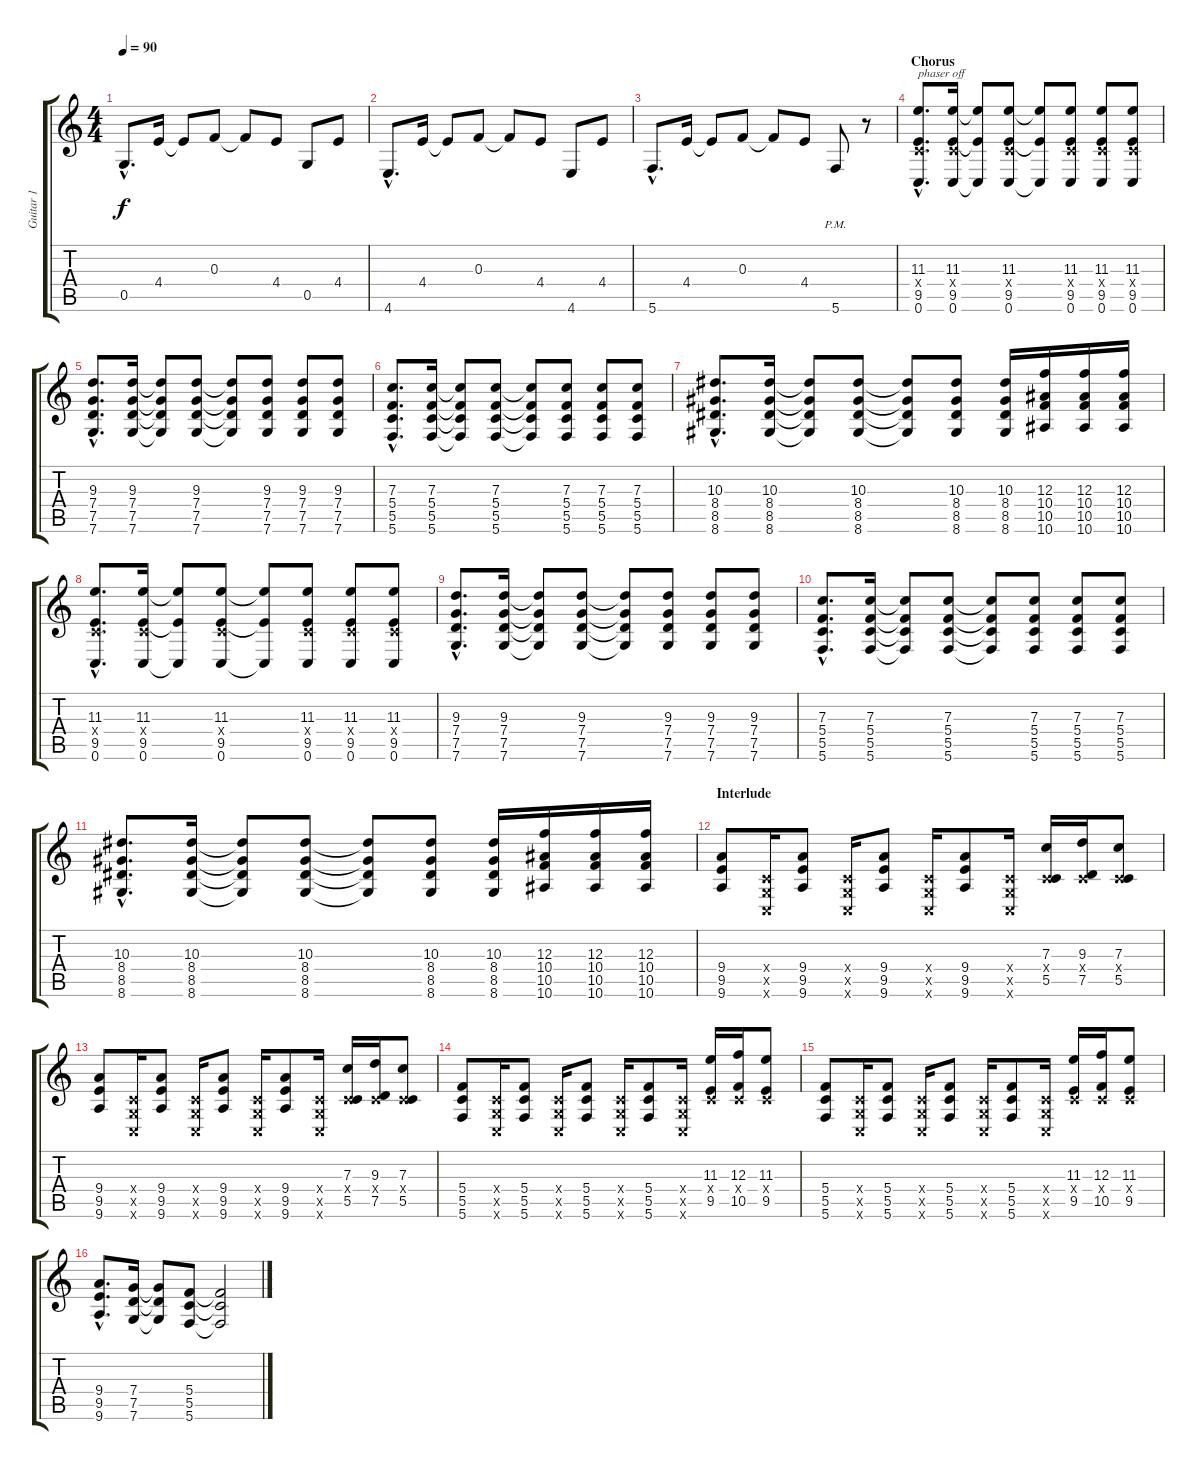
\track ("Guitar 1" "Guitar 1") {instrument distortionguitar}
\staff {score tabs}
\tuning (D4 A3 F3 C3 G2 C2) {hide}
\ts (4 4)
\tempo 90
\clef g2
\ks c
0.5{hac}.8{d dy f} 4.4.16 4.4{t}.8 0.3.8 0.3{t}.8 4.4.8 0.5.8 4.4.8 |
4.6{hac}.8{d} 4.4.16 4.4{t}.8 0.3.8 0.3{t}.8 4.4.8 4.6.8 4.4.8 |
5.6{hac}.8{d} 4.4.16 4.4{t}.8 0.3.8 0.3{t}.8 4.4.8 5.6{pm}.8 r.8 |
\section ("" "Chorus")
(11.3{hac} 0.4{hac x} 9.5{hac} 0.6{hac}).8{d txt "phaser off" instrument distortionguitar} (11.3 0.4{x} 9.5 0.6).16 (11.3{t} 9.5{t} 0.6{t}).8 (11.3 0.4{x} 9.5 0.6).8 (11.3{t} 9.5{t} 0.6{t}).8 (11.3 0.4{x} 9.5 0.6).8 (11.3 0.4{x} 9.5 0.6).8 (11.3 0.4{x} 9.5 0.6).8 |
(9.3{hac} 7.4{hac} 7.5{hac} 7.6{hac}).8{d} (9.3 7.4 7.5 7.6).16 (9.3{t} 7.4{t} 7.5{t} 7.6{t}).8 (9.3 7.4 7.5 7.6).8 (9.3{t} 7.4{t} 7.5{t} 7.6{t}).8 (9.3 7.4 7.5 7.6).8 (9.3 7.4 7.5 7.6).8 (9.3 7.4 7.5 7.6).8 |
(7.3{hac} 5.4{hac} 5.5{hac} 5.6{hac}).8{d} (7.3 5.4 5.5 5.6).16 (7.3{t} 5.4{t} 5.5{t} 5.6{t}).8 (7.3 5.4 5.5 5.6).8 (7.3{t} 5.4{t} 5.5{t} 5.6{t}).8 (7.3 5.4 5.5 5.6).8 (7.3 5.4 5.5 5.6).8 (7.3 5.4 5.5 5.6).8 |
(10.3{hac} 8.4{hac} 8.5{hac} 8.6{hac}).8{d} (10.3 8.4 8.5 8.6).16 (10.3{t} 8.4{t} 8.5{t} 8.6{t}).8 (10.3 8.4 8.5 8.6).8 (10.3{t} 8.4{t} 8.5{t} 8.6{t}).8 (10.3 8.4 8.5 8.6).8 (10.3 8.4 8.5 8.6).16 (12.3 10.4 10.5 10.6).16 (12.3 10.4 10.5 10.6).16 (12.3 10.4 10.5 10.6).16 |
(11.3{hac} 0.4{hac x} 9.5{hac} 0.6{hac}).8{d} (11.3 0.4{x} 9.5 0.6).16 (11.3{t} 9.5{t} 0.6{t}).8 (11.3 0.4{x} 9.5 0.6).8 (11.3{t} 9.5{t} 0.6{t}).8 (11.3 0.4{x} 9.5 0.6).8 (11.3 0.4{x} 9.5 0.6).8 (11.3 0.4{x} 9.5 0.6).8 |
(9.3{hac} 7.4{hac} 7.5{hac} 7.6{hac}).8{d} (9.3 7.4 7.5 7.6).16 (9.3{t} 7.4{t} 7.5{t} 7.6{t}).8 (9.3 7.4 7.5 7.6).8 (9.3{t} 7.4{t} 7.5{t} 7.6{t}).8 (9.3 7.4 7.5 7.6).8 (9.3 7.4 7.5 7.6).8 (9.3 7.4 7.5 7.6).8 |
(7.3{hac} 5.4{hac} 5.5{hac} 5.6{hac}).8{d} (7.3 5.4 5.5 5.6).16 (7.3{t} 5.4{t} 5.5{t} 5.6{t}).8 (7.3 5.4 5.5 5.6).8 (7.3{t} 5.4{t} 5.5{t} 5.6{t}).8 (7.3 5.4 5.5 5.6).8 (7.3 5.4 5.5 5.6).8 (7.3 5.4 5.5 5.6).8 |
(10.3{hac} 8.4{hac} 8.5{hac} 8.6{hac}).8{d} (10.3 8.4 8.5 8.6).16 (10.3{t} 8.4{t} 8.5{t} 8.6{t}).8 (10.3 8.4 8.5 8.6).8 (10.3{t} 8.4{t} 8.5{t} 8.6{t}).8 (10.3 8.4 8.5 8.6).8 (10.3 8.4 8.5 8.6).16 (12.3 10.4 10.5 10.6).16 (12.3 10.4 10.5 10.6).16 (12.3 10.4 10.5 10.6).16 |
\section ("" "Interlude")
(9.4 9.5 9.6).8 (0.4{x} 0.5{x} 0.6{x}).16 (9.4 9.5 9.6).8 (0.4{x} 0.5{x} 0.6{x}).16 (9.4 9.5 9.6).8 (0.4{x} 0.5{x} 0.6{x}).16 (9.4 9.5 9.6).8 (0.4{x} 0.5{x} 0.6{x}).16 (7.3 0.4{x} 5.5).16 (9.3 0.4{x} 7.5).16 (7.3 0.4{x} 5.5).8 |
(9.4 9.5 9.6).8 (0.4{x} 0.5{x} 0.6{x}).16 (9.4 9.5 9.6).8 (0.4{x} 0.5{x} 0.6{x}).16 (9.4 9.5 9.6).8 (0.4{x} 0.5{x} 0.6{x}).16 (9.4 9.5 9.6).8 (0.4{x} 0.5{x} 0.6{x}).16 (7.3 0.4{x} 5.5).16 (9.3 0.4{x} 7.5).16 (7.3 0.4{x} 5.5).8 |
(5.4 5.5 5.6).8 (0.4{x} 0.5{x} 0.6{x}).16 (5.4 5.5 5.6).8 (0.4{x} 0.5{x} 0.6{x}).16 (5.4 5.5 5.6).8 (0.4{x} 0.5{x} 0.6{x}).16 (5.4 5.5 5.6).8 (0.4{x} 0.5{x} 0.6{x}).16 (11.3 0.4{x} 9.5).16 (12.3 0.4{x} 10.5).16 (11.3 0.4{x} 9.5).8 |
(5.4 5.5 5.6).8 (0.4{x} 0.5{x} 0.6{x}).16 (5.4 5.5 5.6).8 (0.4{x} 0.5{x} 0.6{x}).16 (5.4 5.5 5.6).8 (0.4{x} 0.5{x} 0.6{x}).16 (5.4 5.5 5.6).8 (0.4{x} 0.5{x} 0.6{x}).16 (11.3 0.4{x} 9.5).16 (12.3 0.4{x} 10.5).16 (11.3 0.4{x} 9.5).8 |
(9.4{hac} 9.5{hac} 9.6{hac}).8{d} (7.4 7.5 7.6).16 (7.4{t} 7.5{t} 7.6{t}).8 (5.4 5.5 5.6).8 (5.4{t} 5.5{t} 5.6{t}).2
